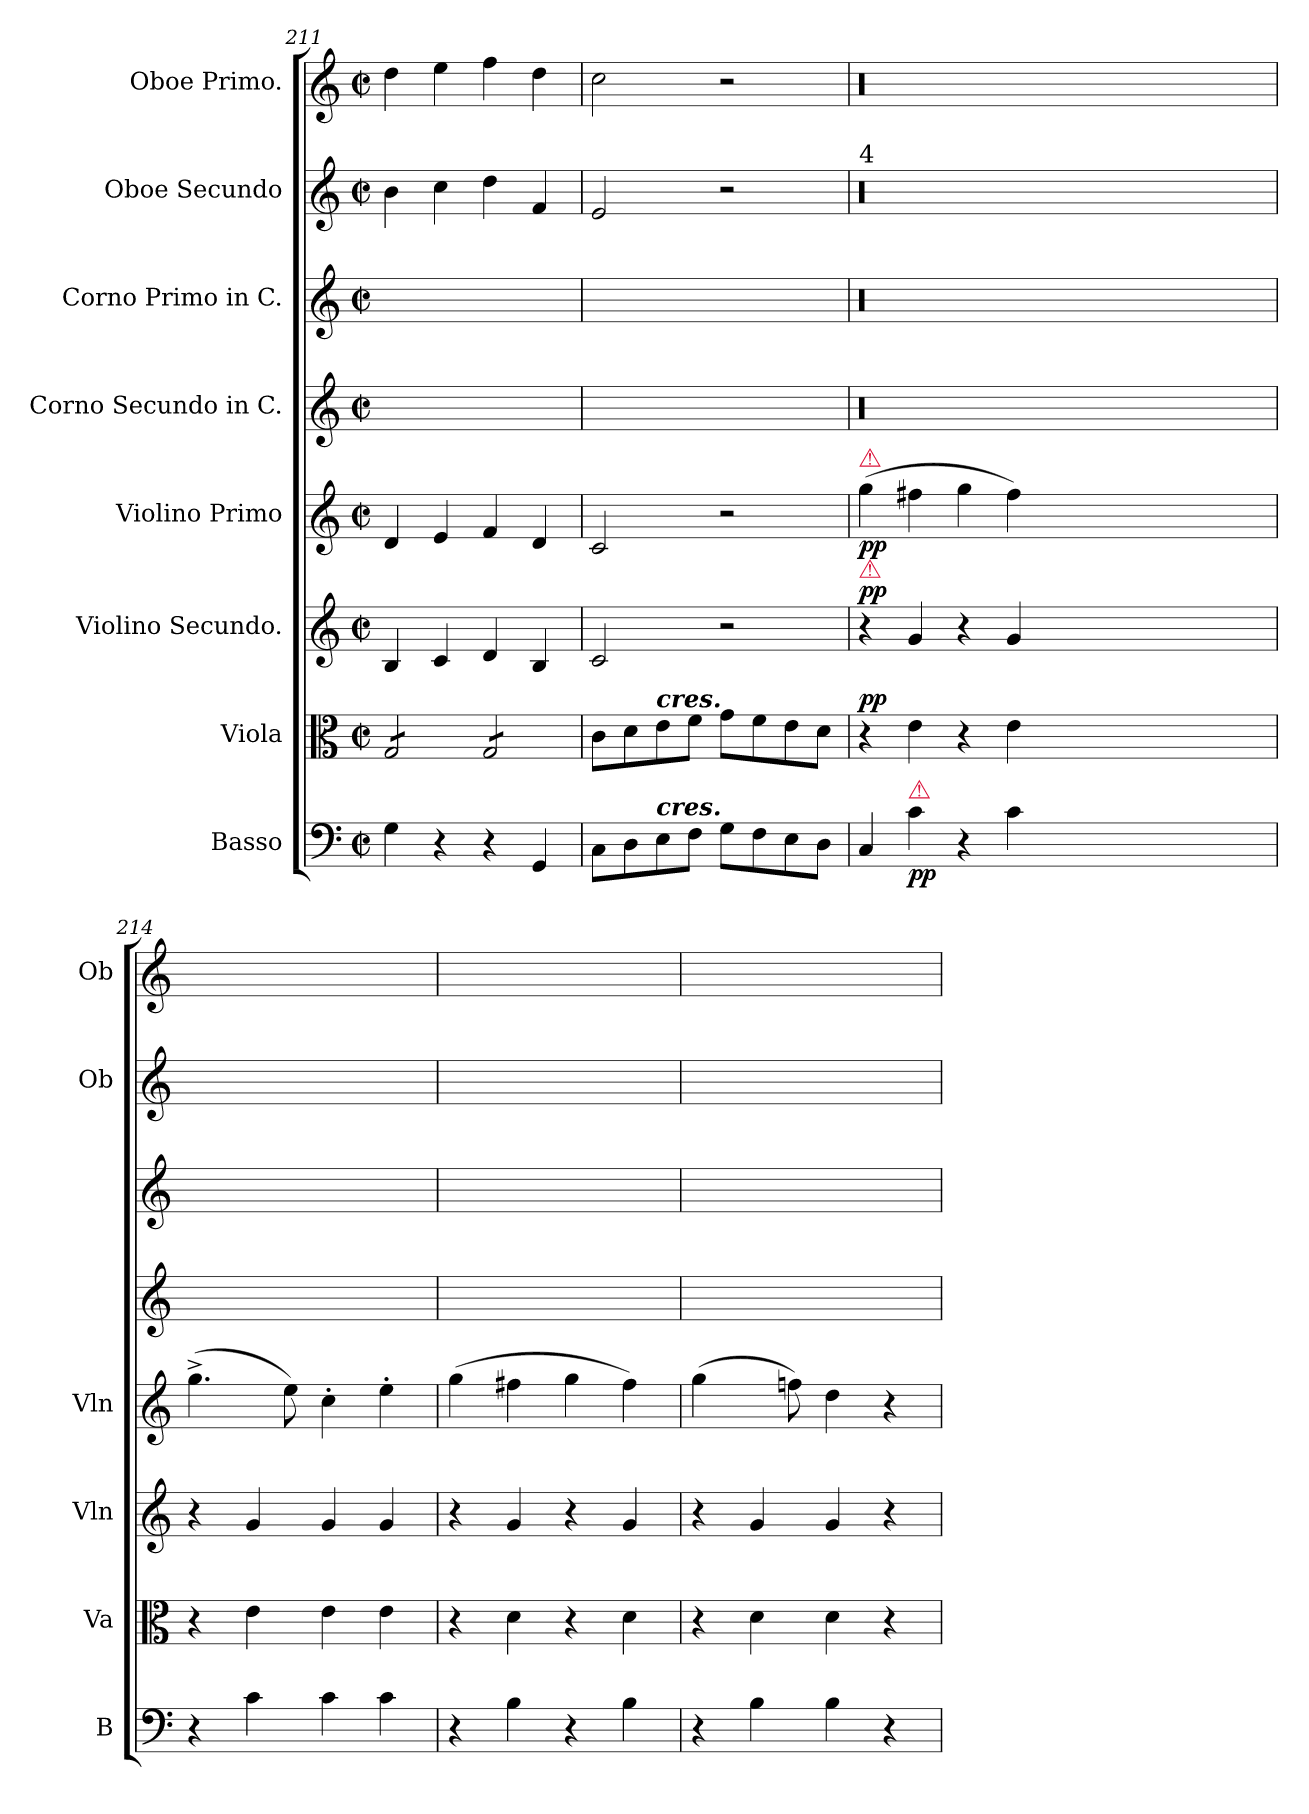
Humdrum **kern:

**kern	**dynam	**kern	**dynam	**kern	**dynam	**kern	**dynam	**kern	**kern	**kern	**kern
*part8	*part8	*part7	*part7	*part6	*part6	*part5	*part5	*part4	*part3	*part2	*part1
*staff8	*staff8	*staff7	*staff7	*staff6	*staff6	*staff5	*staff5	*staff4	*staff3	*staff2	*staff1
*I"Basso	*	*I"Viola	*	*I"Violino Secundo.	*	*I"Violino Primo	*	*I"Corno Secundo in C.	*I"Corno Primo in C.	*I"Oboe Secundo	*I"Oboe Primo.
*I'B	*	*I'Va	*	*I'Vln	*	*I'Vln	*	*	*	*I'Ob	*I'Ob
*clefF4	*	*clefC3	*	*clefG2	*	*clefG2	*	*clefG2	*clefG2	*clefG2	*clefG2
*k[]	*	*k[]	*	*k[]	*	*k[]	*	*k[]	*k[]	*k[]	*k[]
*C:	*	*C:	*	*C:	*	*C:	*	*C:	*C:	*C:	*C:
*M2/2	*	*M2/2	*	*M2/2	*	*M2/2	*	*M2/2	*M2/2	*M2/2	*M2/2
*met(c|)	*	*met(c|)	*	*met(c|)	*	*met(c|)	*	*met(c|)	*met(c|)	*met(c|)	*met(c|)
=211	=211	=211	=211	=211	=211	=211	=211	=211	=211	=211	=211
*	*	*tremolo	*	*	*	*	*	*	*	*	*
4G\	.	8G/L	.	4B/	.	4d/	.	1ryy	1ryy	4b\	4dd\
.	.	8G/	.	.	.	.	.	.	.	.	.
4r	.	8G/	.	4c/	.	4e/	.	.	.	4cc\	4ee\
.	.	8G/J	.	.	.	.	.	.	.	.	.
4r	.	8G/L	.	4d/	.	4f/	.	.	.	4dd\	4ff\
.	.	8G/	.	.	.	.	.	.	.	.	.
4GG/	.	8G/	.	4B/	.	4d/	.	.	.	4f/	4dd\
.	.	8G/J	.	.	.	.	.	.	.	.	.
*	*	*Xtremolo	*	*	*	*	*	*	*	*	*
=212	=212	=212	=212	=212	=212	=212	=212	=212	=212	=212	=212
8C\L	.	8c\L	.	2c/	.	2c/	.	1ryy	1ryy	2e/	2cc\
8D\	.	8d\	.	.	.	.	.	.	.	.	.
!	!	!LO:TX:Bi:t=cres.	!	!	!	!	!	!	!	!	!
!LO:TX:Bi:t=cres.	!	!	!	!	!	!	!	!	!	!	!
8E\	.	8e\	.	.	.	.	.	.	.	.	.
8F\J	.	8f\J	.	.	.	.	.	.	.	.	.
8G\L	.	8g\L	.	2r	.	2r	.	.	.	2r	2r
8F\	.	8f\	.	.	.	.	.	.	.	.	.
8E\	.	8e\	.	.	.	.	.	.	.	.	.
8D\J	.	8d\J	.	.	.	.	.	.	.	.	.
=213	=213	=213	=213	=213	=213	=213	=213	=213	=213	=213	=213
!	!	!	!	!	!	!	!	!	!	!LO:TX:a:t=4	!
!	!	!	!	!	!	!LO:TX:a:color=crimson:t=⚠	!	!	!	!	!
!	!	!	!	!LO:TX:a:color=crimson:t=⚠	!	!	!	!	!	!	!
!	!	!	!LO:DY:a	!	!LO:DY:a	!	!	!	!	!	!
4C/	.	4r	pp	4r	pp	(4gg\	pp	00r	00r	00r	00r
!LO:TX:a:color=crimson:t=⚠	!	!	!	!	!	!	!	!	!	!	!
4c\	pp	4e\	.	4g/	.	4ff#X\	.	.	.	.	.
4r	.	4r	.	4r	.	4gg\	.	.	.	.	.
4c\	.	4e\	.	4g/	.	4ff#\)	.	.	.	.	.
0.ryy	.	0.ryy	.	0.ryy	.	0.ryy	.	.	.	.	.
=214	=214	=214	=214	=214	=214	=214	=214	=214	=214	=214	=214
4r	.	4r	.	4r	.	(4.gg^\	.	1ryy	1ryy	1ryy	1ryy
4c\	.	4e\	.	4g/	.	.	.	.	.	.	.
.	.	.	.	.	.	8ee\)	.	.	.	.	.
4c\	.	4e\	.	4g/	.	4cc'\	.	.	.	.	.
4c\	.	4e\	.	4g/	.	4ee'\	.	.	.	.	.
=215	=215	=215	=215	=215	=215	=215	=215	=215	=215	=215	=215
4r	.	4r	.	4r	.	(4gg\	.	1ryy	1ryy	1ryy	1ryy
4B\	.	4d\	.	4g/	.	4ff#X\	.	.	.	.	.
4r	.	4r	.	4r	.	4gg\	.	.	.	.	.
4B\	.	4d\	.	4g/	.	4ff#\)	.	.	.	.	.
=216	=216	=216	=216	=216	=216	=216	=216	=216	=216	=216	=216
!	!	!	!	!	!	!LO:N:vis=4	!	!	!	!	!
4r	.	4r	.	4r	.	(4.gg\	.	1ryy	1ryy	1ryy	1ryy
4B\	.	4d\	.	4g/	.	.	.	.	.	.	.
.	.	.	.	.	.	8ffn\)	.	.	.	.	.
4B\	.	4d\	.	4g/	.	4dd\	.	.	.	.	.
4r	.	4r	.	4r	.	4r	.	.	.	.	.
=	=	=	=	=	=	=	=	=	=	=	=
*-	*-	*-	*-	*-	*-	*-	*-	*-	*-	*-	*-
